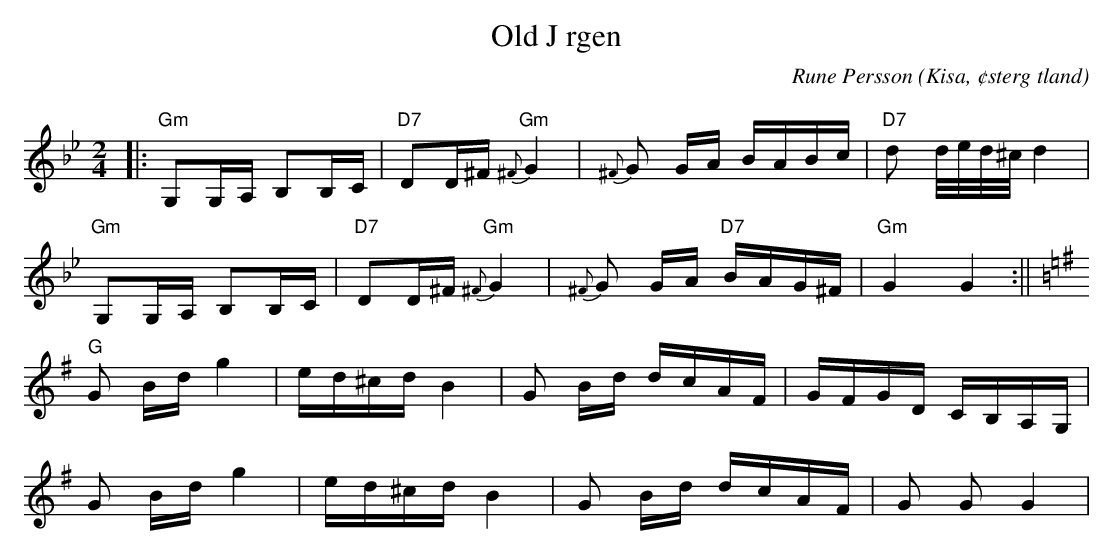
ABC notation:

X:1
T:Old J rgen
C:Rune Persson
O:Kisa, ¢sterg tland
Q:60
M:2/4
L:1/8
K:Gm
|:"Gm"G,G,/A,/ B,B,/C/|"D7"DD/^F/"Gm" {^F}G2|{^F}G G/A/ B/A/B/c/|"D7"d d/4e/4d/4^c/4 d2|
"Gm"G,G,/A,/ B,B,/C/|"D7"DD/^F/"Gm" {^F}G2|{^F}G G/A/ "D7"B/A/G/^F/|"Gm"G2 G2:||
[K:G]"G" G B/d/ g2|e/d/^c/d/ B2 | G B/d/ d/c/A/F/|G/F/G/D/ C/B,/A,/G,/|
G B/d/ g2|e/d/^c/d/ B2 | G B/d/ d/c/A/F/|G G G2|
